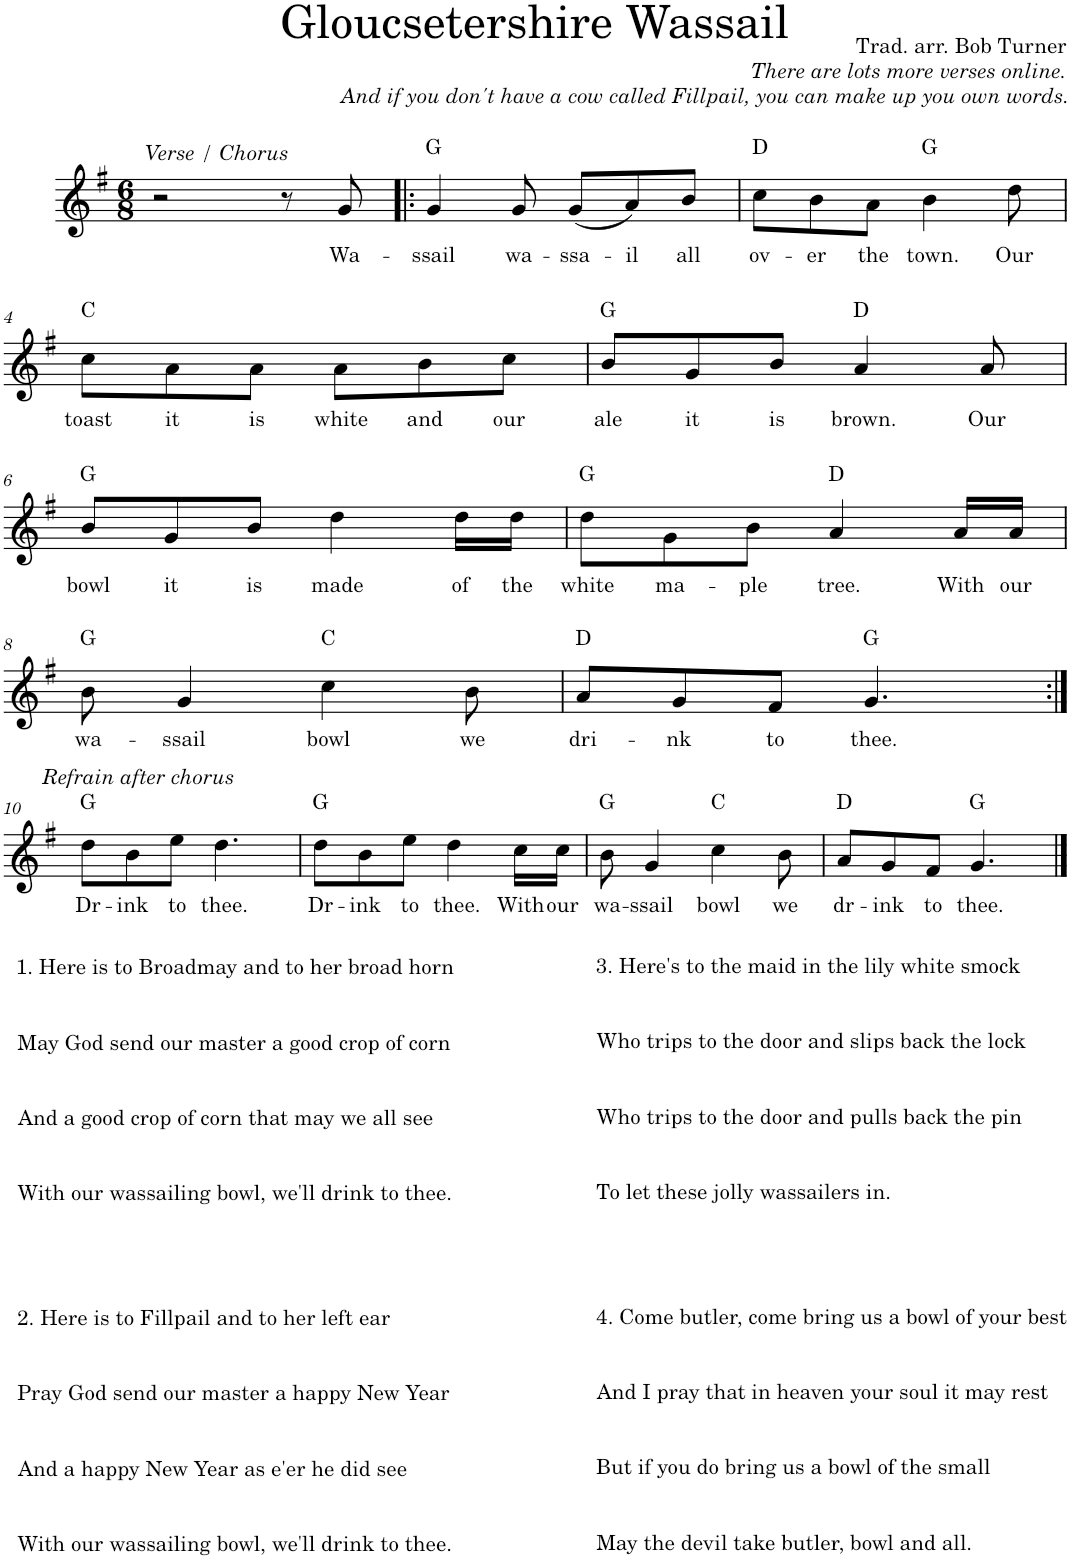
**kern	**text	**harte
*part1	*part1	*part1
*staff1	*staff1	*
*I"Piano	*	*
*I'Pno.	*	*
*clefG2	*	*
*k[f#]	*	*
*M6/8	*	*
=1	=1	=1
!LO:TX:a:i:t=Verse / Chorus	!	!
2r	.	.
8r	.	.
!	!LO:LY:b	!
8g/	Wa-	.
=2!|:	=2!|:	=2!|:
!	!LO:LY:b	!
4g/	-ssail	G:maj
!	!LO:LY:b	!
8g/	wa-	.
!	!LO:LY:b	!
(8g/L	-ssa-	.
!	!LO:LY:b	!
8a/)	-il	.
!	!LO:LY:b	!
8b/J	all	.
=3	=3	=3
!	!LO:LY:b	!
8cc\L	ov-	D:maj
!	!LO:LY:b	!
8b\	-er	.
!	!LO:LY:b	!
8a\J	the	.
!	!LO:LY:b	!
4b\	town.	G:maj
!	!LO:LY:b	!
8dd\	Our	.
!!LO:LB:g=z
=4	=4	=4
!	!LO:LY:b	!
8cc\L	toast	C:maj
!	!LO:LY:b	!
8a\	it	.
!	!LO:LY:b	!
8a\J	is	.
!	!LO:LY:b	!
8a\L	white	.
!	!LO:LY:b	!
8b\	and	.
!	!LO:LY:b	!
8cc\J	our	.
=5	=5	=5
!	!LO:LY:b	!
8b/L	ale	G:maj
!	!LO:LY:b	!
8g/	it	.
!	!LO:LY:b	!
8b/J	is	.
!	!LO:LY:b	!
4a/	brown.	D:maj
!	!LO:LY:b	!
8a/	Our	.
!!LO:LB:g=z
=6	=6	=6
!	!LO:LY:b	!
8b/L	bowl	G:maj
!	!LO:LY:b	!
8g/	it	.
!	!LO:LY:b	!
8b/J	is	.
!	!LO:LY:b	!
4dd\	made	.
!	!LO:LY:b	!
16dd\LL	of	.
!	!LO:LY:b	!
16dd\JJ	the	.
=7	=7	=7
!	!LO:LY:b	!
8dd\L	white	G:maj
!	!LO:LY:b	!
8g\	ma-	.
!	!LO:LY:b	!
8b\J	-ple	.
!	!LO:LY:b	!
4a/	tree.	D:maj
!	!LO:LY:b	!
16a/LL	With	.
!	!LO:LY:b	!
16a/JJ	our	.
!!LO:LB:g=z
=8	=8	=8
!	!LO:LY:b	!
8b\	wa-	G:maj
!	!LO:LY:b	!
4g/	-ssail	.
!	!LO:LY:b	!
4cc\	bowl	C:maj
!	!LO:LY:b	!
8b\	we	.
=9	=9	=9
!	!LO:LY:b	!
8a/L	dri-	D:maj
!	!LO:LY:b	!
8g/	-nk	.
!	!LO:LY:b	!
8f#/J	to	.
!	!LO:LY:b	!
4.g/	thee.	G:maj
!!LO:LB:g=z
=10:|!	=10:|!	=10:|!
!LO:TX:a:i:t=Refrain after chorus	!	!
!	!LO:LY:b	!
8dd\L	Dr-	G:maj
!	!LO:LY:b	!
8b\	-ink	.
!	!LO:LY:b	!
8ee\J	to	.
!	!LO:LY:b	!
4.dd\	thee.	.
=11	=11	=11
!	!LO:LY:b	!
8dd\L	Dr-	G:maj
!	!LO:LY:b	!
8b\	-ink	.
!	!LO:LY:b	!
8ee\J	to	.
!	!LO:LY:b	!
4dd\	thee.	.
!	!LO:LY:b	!
16cc\LL	With	.
!	!LO:LY:b	!
16cc\JJ	our	.
=12	=12	=12
!	!LO:LY:b	!
8b\	wa-	G:maj
!	!LO:LY:b	!
4g/	-ssail	.
!	!LO:LY:b	!
4cc\	bowl	C:maj
!	!LO:LY:b	!
8b\	we	.
=13	=13	=13
!	!LO:LY:b	!
8a/L	dr-	D:maj
!	!LO:LY:b	!
8g/	-ink	.
!	!LO:LY:b	!
8f#/J	to	.
!	!LO:LY:b	!
4.g/	thee.	G:maj
==	==	==
*-	*-	*-
